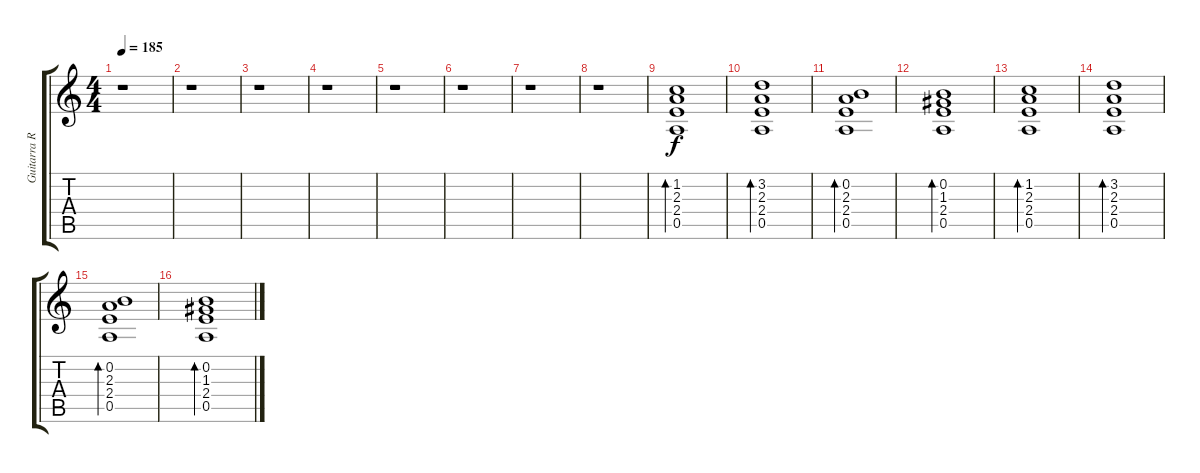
\track ("Guitarra Ritmica" "Guitarra R") {instrument distortionguitar}
\staff {score tabs}
\tuning (E4 B3 G3 D3 A2 E2) {hide}
\ts (4 4)
\tempo 185
\tempo 100
\tempo 185
\clef g2
\ks c
r.1{dy f instrument distortionguitar} |
r.1 |
r.1 |
r.1 |
r.1 |
r.1 |
r.1 |
r.1 |
(1.2 2.3 2.4 0.5).1{bd 240 volume 13 instrument acousticguitarsteel} |
(3.2 2.3 2.4 0.5).1{bd 240} |
(0.2 2.3 2.4 0.5).1{bd 240} |
(0.2 1.3 2.4 0.5).1{bd 240} |
(1.2 2.3 2.4 0.5).1{bd 240} |
(3.2 2.3 2.4 0.5).1{bd 240} |
(0.2 2.3 2.4 0.5).1{bd 240} |
(0.2 1.3 2.4 0.5).1{bd 240}
